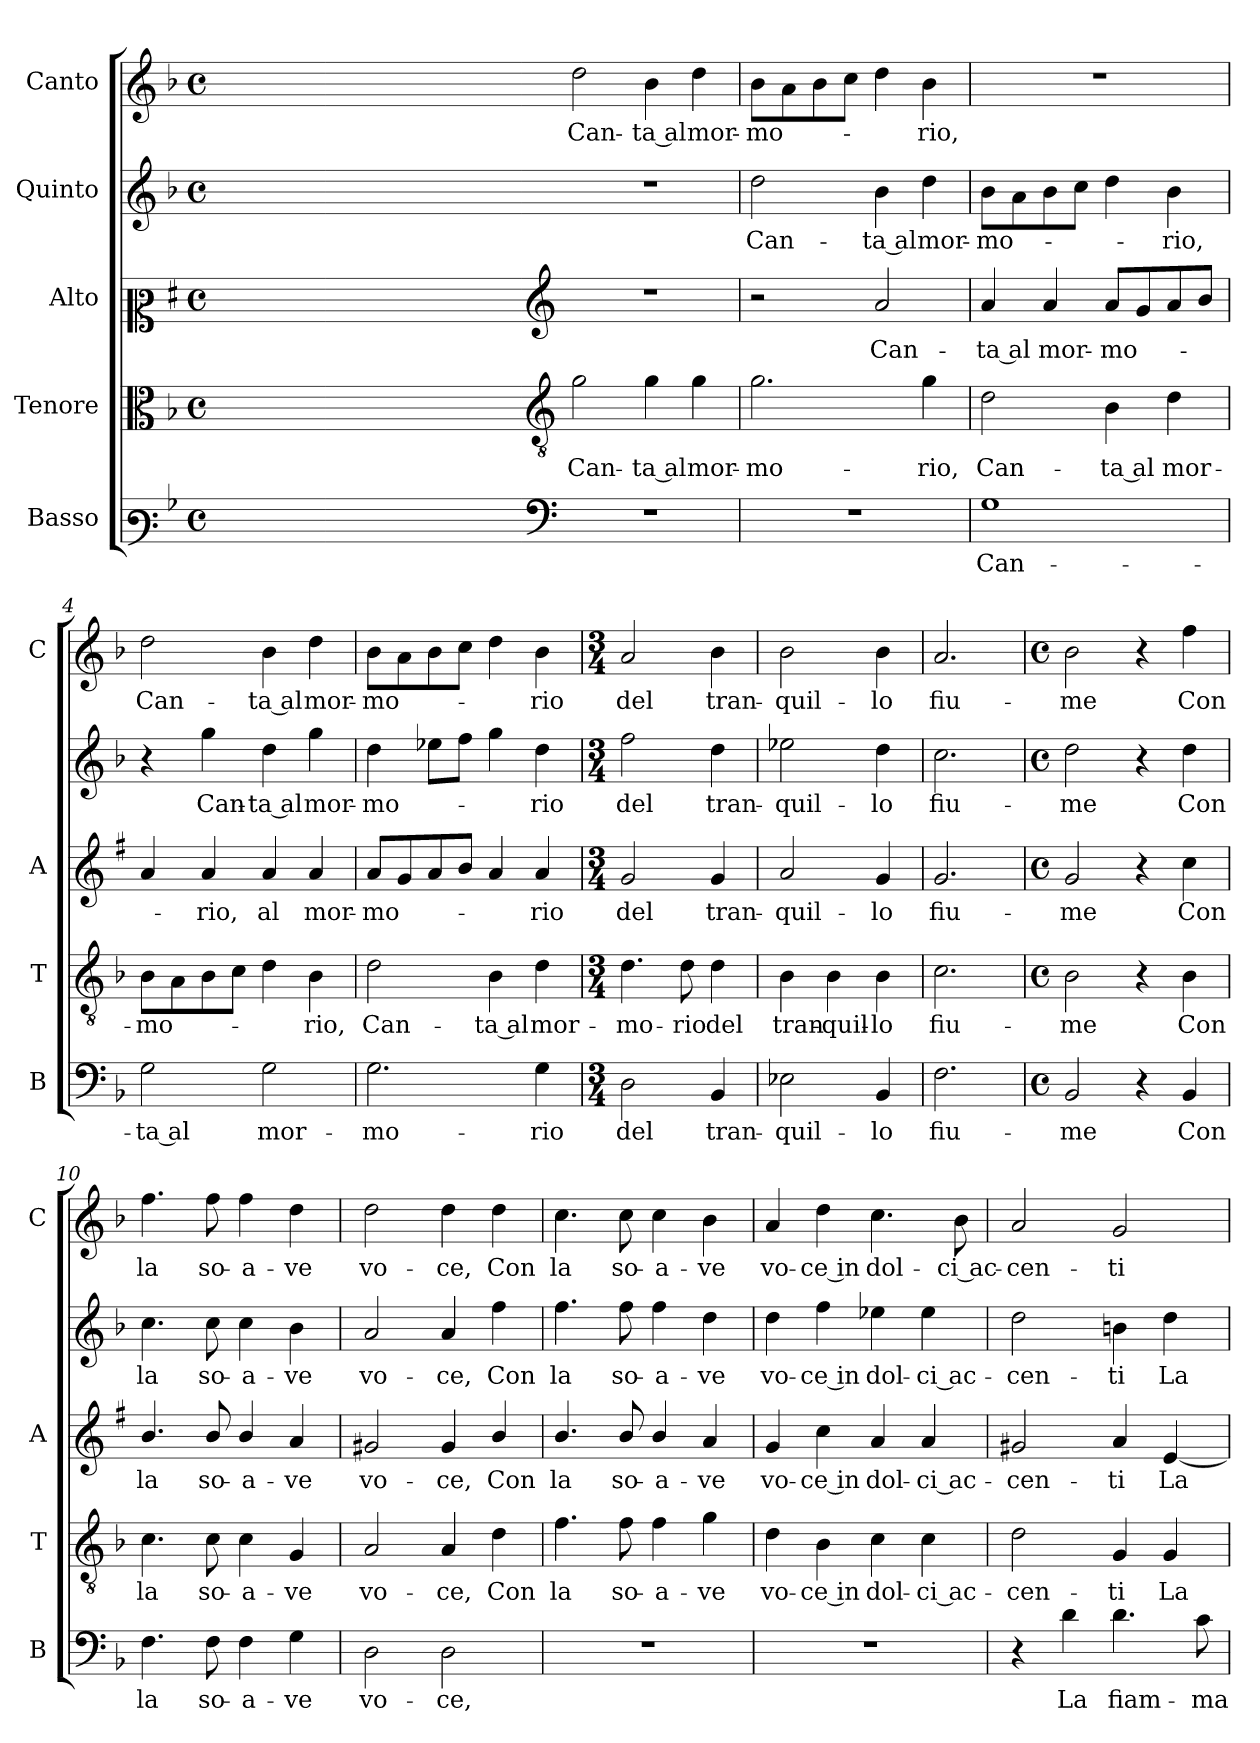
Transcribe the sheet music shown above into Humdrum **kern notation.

**kern	**text	**kern	**text	**kern	**text	**kern	**text	**kern	**text
*part5	*part5	*part4	*part4	*part3	*part3	*part2	*part2	*part1	*part1
*staff5	*staff5	*staff4	*staff4	*staff3	*staff3	*staff2	*staff2	*staff1	*staff1
*I"Basso	*	*I"Tenore	*	*I"Alto	*	*I"Quinto	*	*I"Canto	*
*I'B	*	*I'T	*	*I'A	*	*	*	*I'C	*
*clefF3	*	*clefC3	*	*clefC2	*	*clefG2	*	*clefG2	*
*	*	*	*	*ITrd1c2	*	*	*	*	*
*k[b-]	*	*k[b-]	*	*k[b-]	*	*k[b-]	*	*k[b-]	*
*F:	*	*F:	*	*F:	*	*F:	*	*F:	*
*M4/4	*	*M4/4	*	*M4/4	*	*M4/4	*	*M4/4	*
*met(c)	*	*met(c)	*	*met(c)	*	*met(c)	*	*met(c)	*
=	=	=	=	=	=	=	=	=	=
1ryy	.	1ryy	.	1ryy	.	1ryy	.	1ryy	.
=1X-	=1X-	=1X-	=1X-	=1X-	=1X-	=1X-	=1X-	=1X-	=1X-
4ryy	.	4ryy	.	4ryy	.	4ryy	.	4ryy	.
4ryy	.	4ryy	.	4ryy	.	4ryy	.	4ryy	.
4ryy	.	4ryy	.	4ryy	.	4ryy	.	4ryy	.
4ryy	.	4ryy	.	4ryy	.	4ryy	.	4ryy	.
=1-	=1-	=1-	=1-	=1-	=1-	=1-	=1-	=1-	=1-
*clefF4	*	*clefGv2	*	*clefG2	*	*	*	*	*
!	!	!	!LO:LY:b	!	!	!	!	!	!LO:LY:b
1r	.	2g\	Can-	1r	.	1r	.	2dd\	Can-
!	!	!	!LO:LY:b	!	!	!	!	!	!LO:LY:b
.	.	4g\	-ta al	.	.	.	.	4b-\	-ta al
!	!	!	!LO:LY:b	!	!	!	!	!	!LO:LY:b
.	.	4g\	mor-	.	.	.	.	4dd\	mor-
=2	=2	=2	=2	=2	=2	=2	=2	=2	=2
!	!	!	!LO:LY:b	!	!	!	!LO:LY:b	!	!LO:LY:b
1r	.	2.g\	-mo-	2r	.	2dd\	Can-	8b-\L	-mo-
.	.	.	.	.	.	.	.	8a\	.
.	.	.	.	.	.	.	.	8b-\	.
.	.	.	.	.	.	.	.	8cc\J	.
!	!	!	!	!	!LO:LY:b	!	!LO:LY:b	!	!
.	.	.	.	2g/	Can-	4b-\	-ta al	4dd\	.
!	!	!	!LO:LY:b	!	!	!	!LO:LY:b	!	!LO:LY:b
.	.	4g\	-rio,	.	.	4dd\	mor-	4b-\	-rio,
=3	=3	=3	=3	=3	=3	=3	=3	=3	=3
!	!LO:LY:b	!	!LO:LY:b	!	!LO:LY:b	!	!LO:LY:b	!	!
1G	Can-	2d\	Can-	4g/	-ta al	8b-\L	-mo-	1r	.
.	.	.	.	.	.	8a\	.	.	.
!	!	!	!	!	!LO:LY:b	!	!	!	!
.	.	.	.	4g/	mor-	8b-\	.	.	.
.	.	.	.	.	.	8cc\J	.	.	.
!	!	!	!LO:LY:b	!	!LO:LY:b	!	!	!	!
.	.	4B-\	-ta al	8g/L	-mo-	4dd\	.	.	.
.	.	.	.	8f/	.	.	.	.	.
!	!	!	!LO:LY:b	!	!	!	!LO:LY:b	!	!
.	.	4d\	mor-	8g/	.	4b-\	-rio,	.	.
.	.	.	.	8a/J	.	.	.	.	.
=4	=4	=4	=4	=4	=4	=4	=4	=4	=4
!	!LO:LY:b	!	!LO:LY:b	!	!	!	!	!	!LO:LY:b
2G\	-ta al	8B-\L	-mo-	4g/	.	4r	.	2dd\	Can-
.	.	8A\	.	.	.	.	.	.	.
!	!	!	!	!	!LO:LY:b	!	!LO:LY:b	!	!
.	.	8B-\	.	4g/	-rio,	4gg\	Can-	.	.
.	.	8c\J	.	.	.	.	.	.	.
!	!LO:LY:b	!	!	!	!LO:LY:b	!	!LO:LY:b	!	!LO:LY:b
2G\	mor-	4d\	.	4g/	al	4dd\	-ta al	4b-\	-ta al
!	!	!	!LO:LY:b	!	!LO:LY:b	!	!LO:LY:b	!	!LO:LY:b
.	.	4B-\	-rio,	4g/	mor-	4gg\	mor-	4dd\	mor-
=5	=5	=5	=5	=5	=5	=5	=5	=5	=5
!	!LO:LY:b	!	!LO:LY:b	!	!LO:LY:b	!	!LO:LY:b	!	!LO:LY:b
2.G\	-mo-	2d\	Can-	8g/L	-mo-	4dd\	-mo-	8b-\L	-mo-
.	.	.	.	8f/	.	.	.	8a\	.
.	.	.	.	8g/	.	8ee-X\L	.	8b-\	.
.	.	.	.	8a/J	.	8ff\J	.	8cc\J	.
!	!	!	!LO:LY:b	!	!	!	!	!	!
.	.	4B-\	-ta al	4g/	.	4gg\	.	4dd\	.
!	!LO:LY:b	!	!LO:LY:b	!	!LO:LY:b	!	!LO:LY:b	!	!LO:LY:b
4G\	-rio	4d\	mor-	4g/	-rio	4dd\	-rio	4b-\	-rio
!!LO:LB:g=z
=6	=6	=6	=6	=6	=6	=6	=6	=6	=6
*M3/4	*	*M3/4	*	*M3/4	*	*M3/4	*	*M3/4	*
!	!LO:LY:b	!	!LO:LY:b	!	!LO:LY:b	!	!LO:LY:b	!	!LO:LY:b
2D\	del	4.d\	-mo-	2f/	del	2ff\	del	2a/	del
!	!	!	!LO:LY:b	!	!	!	!	!	!
.	.	8d\	-rio	.	.	.	.	.	.
!	!LO:LY:b	!	!LO:LY:b	!	!LO:LY:b	!	!LO:LY:b	!	!LO:LY:b
4BB-/	tran-	4d\	del	4f/	tran-	4dd\	tran-	4b-\	tran-
=7	=7	=7	=7	=7	=7	=7	=7	=7	=7
!	!LO:LY:b	!	!LO:LY:b	!	!LO:LY:b	!	!LO:LY:b	!	!LO:LY:b
2E-X\	-quil-	4B-\	tran-	2g/	-quil-	2ee-X\	-quil-	2b-\	-quil-
!	!	!	!LO:LY:b	!	!	!	!	!	!
.	.	4B-\	-quil-	.	.	.	.	.	.
!	!LO:LY:b	!	!LO:LY:b	!	!LO:LY:b	!	!LO:LY:b	!	!LO:LY:b
4BB-/	-lo	4B-\	-lo	4f/	-lo	4dd\	-lo	4b-\	-lo
=8	=8	=8	=8	=8	=8	=8	=8	=8	=8
!	!LO:LY:b	!	!LO:LY:b	!	!LO:LY:b	!	!LO:LY:b	!	!LO:LY:b
2.F\	fiu-	2.c\	fiu-	2.f/	fiu-	2.cc\	fiu-	2.a/	fiu-
=9	=9	=9	=9	=9	=9	=9	=9	=9	=9
*M4/4	*	*M4/4	*	*M4/4	*	*M4/4	*	*M4/4	*
*met(c)	*	*met(c)	*	*met(c)	*	*met(c)	*	*met(c)	*
!	!LO:LY:b	!	!LO:LY:b	!	!LO:LY:b	!	!LO:LY:b	!	!LO:LY:b
2BB-/	me	2B-\	-me	2f/	me	2dd\	me	2b-\	-me
4r	.	4r	.	4r	.	4r	.	4r	.
!	!LO:LY:b	!	!LO:LY:b	!	!LO:LY:b	!	!LO:LY:b	!	!LO:LY:b
4BB-/	Con	4B-\	Con	4b-\	Con	4dd\	Con	4ff\	Con
=10	=10	=10	=10	=10	=10	=10	=10	=10	=10
!	!LO:LY:b	!	!LO:LY:b	!	!LO:LY:b	!	!LO:LY:b	!	!LO:LY:b
4.F\	la	4.c\	la	4.a/	la	4.cc\	la	4.ff\	la
!	!LO:LY:b	!	!LO:LY:b	!	!LO:LY:b	!	!LO:LY:b	!	!LO:LY:b
8F\	so-	8c\	so-	8a/	so-	8cc\	so-	8ff\	so-
!	!LO:LY:b	!	!LO:LY:b	!	!LO:LY:b	!	!LO:LY:b	!	!LO:LY:b
4F\	-a-	4c\	-a-	4a/	-a-	4cc\	-a-	4ff\	-a-
!	!LO:LY:b	!	!LO:LY:b	!	!LO:LY:b	!	!LO:LY:b	!	!LO:LY:b
4G\	-ve	4G/	-ve	4g/	-ve	4b-\	-ve	4dd\	-ve
=11	=11	=11	=11	=11	=11	=11	=11	=11	=11
!	!LO:LY:b	!	!LO:LY:b	!	!LO:LY:b	!	!LO:LY:b	!	!LO:LY:b
2D\	vo-	2A/	vo-	2f#X/	vo-	2a/	vo-	2dd\	vo-
!	!LO:LY:b	!	!LO:LY:b	!	!LO:LY:b	!	!LO:LY:b	!	!LO:LY:b
2D\	-ce,	4A/	-ce,	4f#/	-ce,	4a/	-ce,	4dd\	-ce,
!	!	!	!LO:LY:b	!	!LO:LY:b	!	!LO:LY:b	!	!LO:LY:b
.	.	4d\	Con	4a/	Con	4ff\	Con	4dd\	Con
=12	=12	=12	=12	=12	=12	=12	=12	=12	=12
!	!	!	!LO:LY:b	!	!LO:LY:b	!	!LO:LY:b	!	!LO:LY:b
1r	.	4.f\	la	4.a/	la	4.ff\	la	4.cc\	la
!	!	!	!LO:LY:b	!	!LO:LY:b	!	!LO:LY:b	!	!LO:LY:b
.	.	8f\	so-	8a/	so-	8ff\	so-	8cc\	so-
!	!	!	!LO:LY:b	!	!LO:LY:b	!	!LO:LY:b	!	!LO:LY:b
.	.	4f\	-a-	4a/	-a-	4ff\	-a-	4cc\	-a-
!	!	!	!LO:LY:b	!	!LO:LY:b	!	!LO:LY:b	!	!LO:LY:b
.	.	4g\	-ve	4g/	-ve	4dd\	-ve	4b-\	-ve
=13	=13	=13	=13	=13	=13	=13	=13	=13	=13
!	!	!	!LO:LY:b	!	!LO:LY:b	!	!LO:LY:b	!	!LO:LY:b
1r	.	4d\	vo-	4f/	vo-	4dd\	vo-	4a/	vo-
!	!	!	!LO:LY:b	!	!LO:LY:b	!	!LO:LY:b	!	!LO:LY:b
.	.	4B-\	-ce in	4b-\	-ce in	4ff\	-ce in	4dd\	-ce in
!	!	!	!LO:LY:b	!	!LO:LY:b	!	!LO:LY:b	!	!LO:LY:b
.	.	4c\	dol-	4g/	dol-	4ee-X\	dol-	4.cc\	dol-
!	!	!	!LO:LY:b	!	!LO:LY:b	!	!LO:LY:b	!	!
.	.	4c\	-ci ac-	4g/	-ci ac-	4ee-\	-ci ac-	.	.
!	!	!	!	!	!	!	!	!	!LO:LY:b
.	.	.	.	.	.	.	.	8b-\	-ci ac-
!!LO:LB:g=z
=14	=14	=14	=14	=14	=14	=14	=14	=14	=14
!	!	!	!LO:LY:b	!	!LO:LY:b	!	!LO:LY:b	!	!LO:LY:b
4r	.	2d\	-cen-	2f#X/	-cen-	2dd\	-cen-	2a/	-cen-
!	!LO:LY:b	!	!	!	!	!	!	!	!
4d\	La	.	.	.	.	.	.	.	.
!	!LO:LY:b	!	!LO:LY:b	!	!LO:LY:b	!	!LO:LY:b	!	!LO:LY:b
4.d\	fiam-	4G/	-ti	4g/	-ti	4bn\	-ti	2g/	-ti
!	!	!	!LO:LY:b	!	!LO:LY:b	!	!LO:LY:b	!	!
.	.	4G/	La	[4d/	La	4dd\	La	.	.
!	!LO:LY:b	!	!	!	!	!	!	!	!
8c\	-ma	.	.	.	.	.	.	.	.
=	=	=	=	=	=	=	=	=	=
*-	*-	*-	*-	*-	*-	*-	*-	*-	*-
